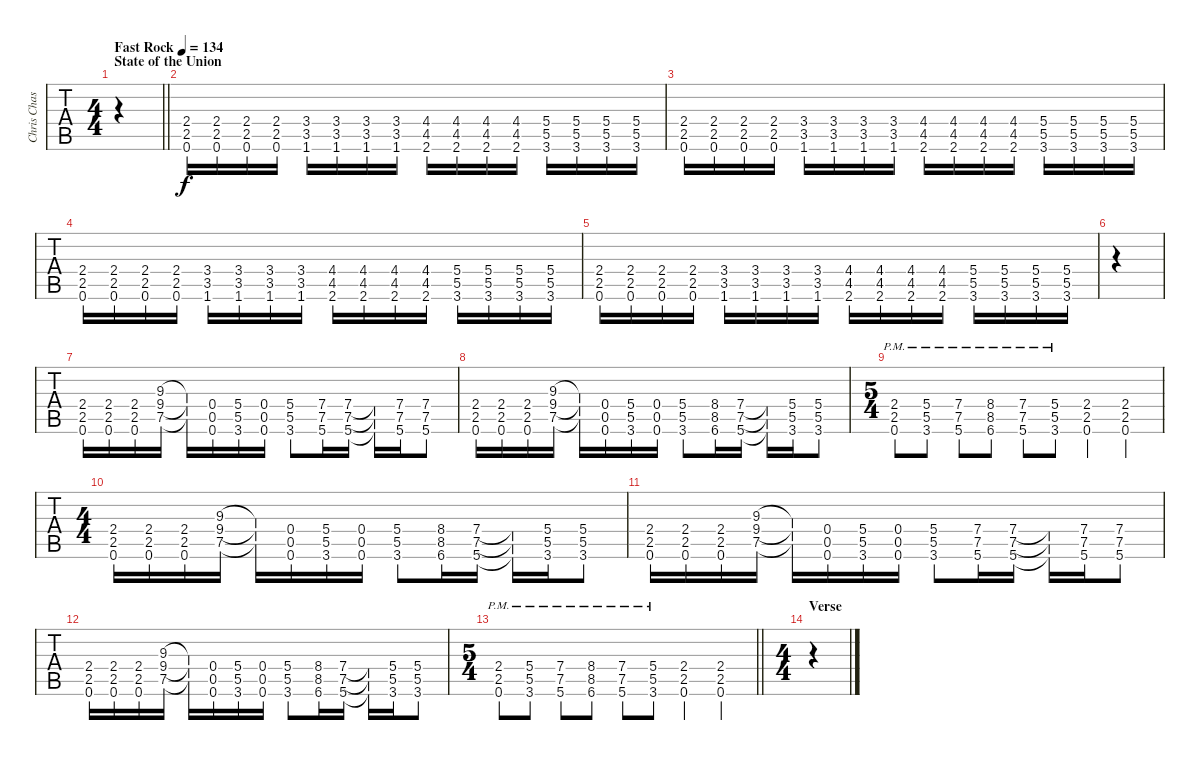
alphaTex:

\track ("Chris Chasse - Guitar Two" "Chris Chas") {instrument distortionguitar}
\staff {tabs}
\tuning (Eb4 Bb3 Gb3 Db3 Ab2 Eb2) {hide}
\ts (4 4)
\section ("" "State of the Union")
\tempo (134 "Fast Rock")
\clef g2
\barLineRight lightlight
\ks c
|
(2.4 2.5 0.6).16 (2.4 2.5 0.6).16 (2.4 2.5 0.6).16 (2.4 2.5 0.6).16 (3.4 3.5 1.6).16 (3.4 3.5 1.6).16 (3.4 3.5 1.6).16 (3.4 3.5 1.6).16 (4.4 4.5 2.6).16 (4.4 4.5 2.6).16 (4.4 4.5 2.6).16 (4.4 4.5 2.6).16 (5.4 5.5 3.6).16 (5.4 5.5 3.6).16 (5.4 5.5 3.6).16 (5.4 5.5 3.6).16 |
(2.4 2.5 0.6).16 (2.4 2.5 0.6).16 (2.4 2.5 0.6).16 (2.4 2.5 0.6).16 (3.4 3.5 1.6).16 (3.4 3.5 1.6).16 (3.4 3.5 1.6).16 (3.4 3.5 1.6).16 (4.4 4.5 2.6).16 (4.4 4.5 2.6).16 (4.4 4.5 2.6).16 (4.4 4.5 2.6).16 (5.4 5.5 3.6).16 (5.4 5.5 3.6).16 (5.4 5.5 3.6).16 (5.4 5.5 3.6).16 |
(2.4 2.5 0.6).16 (2.4 2.5 0.6).16 (2.4 2.5 0.6).16 (2.4 2.5 0.6).16 (3.4 3.5 1.6).16 (3.4 3.5 1.6).16 (3.4 3.5 1.6).16 (3.4 3.5 1.6).16 (4.4 4.5 2.6).16 (4.4 4.5 2.6).16 (4.4 4.5 2.6).16 (4.4 4.5 2.6).16 (5.4 5.5 3.6).16 (5.4 5.5 3.6).16 (5.4 5.5 3.6).16 (5.4 5.5 3.6).16 |
(2.4 2.5 0.6).16 (2.4 2.5 0.6).16 (2.4 2.5 0.6).16 (2.4 2.5 0.6).16 (3.4 3.5 1.6).16 (3.4 3.5 1.6).16 (3.4 3.5 1.6).16 (3.4 3.5 1.6).16 (4.4 4.5 2.6).16 (4.4 4.5 2.6).16 (4.4 4.5 2.6).16 (4.4 4.5 2.6).16 (5.4 5.5 3.6).16 (5.4 5.5 3.6).16 (5.4 5.5 3.6).16 (5.4 5.5 3.6).16 |
|
(2.4 2.5 0.6).16 (2.4 2.5 0.6).16 (2.4 2.5 0.6).16 (9.3 9.4 7.5).16 (9.3{t} 9.4{t} 7.5{t}).16 (0.4 0.5 0.6).16 (5.4 5.5 3.6).16 (0.4 0.5 0.6).16 (5.4 5.5 3.6).8 (7.4 7.5 5.6).16 (7.4 7.5 5.6).16 (7.4{t} 7.5{t} 5.6{t}).16 (7.4 7.5 5.6).16 (7.4 7.5 5.6).8 |
(2.4 2.5 0.6).16 (2.4 2.5 0.6).16 (2.4 2.5 0.6).16 (9.3 9.4 7.5).16 (9.3{t} 9.4{t} 7.5{t}).16 (0.4 0.5 0.6).16 (5.4 5.5 3.6).16 (0.4 0.5 0.6).16 (5.4 5.5 3.6).8 (8.4 8.5 6.6).16 (7.4 7.5 5.6).16 (7.4{t} 7.5{t} 5.6{t}).16 (5.4 5.5 3.6).16 (5.4 5.5 3.6).8 |
\ts (5 4)
(2.4{pm} 2.5{pm} 0.6{pm}).8 (5.4{pm} 5.5{pm} 3.6{pm}).8 (7.4{pm} 7.5{pm} 5.6{pm}).8 (8.4{pm} 8.5{pm} 6.6{pm}).8 (7.4{pm} 7.5{pm} 5.6{pm}).8 (5.4{pm} 5.5{pm} 3.6{pm}).8 (2.4 2.5 0.6).4 (2.4{st} 2.5{st} 0.6{st}).4 |
\ts (4 4)
(2.4 2.5 0.6).16 (2.4 2.5 0.6).16 (2.4 2.5 0.6).16 (9.3 9.4 7.5).16 (9.3{t} 9.4{t} 7.5{t}).16 (0.4 0.5 0.6).16 (5.4 5.5 3.6).16 (0.4 0.5 0.6).16 (5.4 5.5 3.6).8 (8.4 8.5 6.6).16 (7.4 7.5 5.6).16 (7.4{t} 7.5{t} 5.6{t}).16 (5.4 5.5 3.6).16 (5.4 5.5 3.6).8 |
(2.4 2.5 0.6).16 (2.4 2.5 0.6).16 (2.4 2.5 0.6).16 (9.3 9.4 7.5).16 (9.3{t} 9.4{t} 7.5{t}).16 (0.4 0.5 0.6).16 (5.4 5.5 3.6).16 (0.4 0.5 0.6).16 (5.4 5.5 3.6).8 (7.4 7.5 5.6).16 (7.4 7.5 5.6).16 (7.4{t} 7.5{t} 5.6{t}).16 (7.4 7.5 5.6).16 (7.4 7.5 5.6).8 |
(2.4 2.5 0.6).16 (2.4 2.5 0.6).16 (2.4 2.5 0.6).16 (9.3 9.4 7.5).16 (9.3{t} 9.4{t} 7.5{t}).16 (0.4 0.5 0.6).16 (5.4 5.5 3.6).16 (0.4 0.5 0.6).16 (5.4 5.5 3.6).8 (8.4 8.5 6.6).16 (7.4 7.5 5.6).16 (7.4{t} 7.5{t} 5.6{t}).16 (5.4 5.5 3.6).16 (5.4 5.5 3.6).8 |
\ts (5 4)
\barLineRight lightlight
(2.4{pm} 2.5{pm} 0.6{pm}).8 (5.4{pm} 5.5{pm} 3.6{pm}).8 (7.4{pm} 7.5{pm} 5.6{pm}).8 (8.4{pm} 8.5{pm} 6.6{pm}).8 (7.4{pm} 7.5{pm} 5.6{pm}).8 (5.4{pm} 5.5{pm} 3.6{pm}).8 (2.4 2.5 0.6).4 (2.4{st} 2.5{st} 0.6{st}).4 |
\ts (4 4)
\section ("" "Verse")
